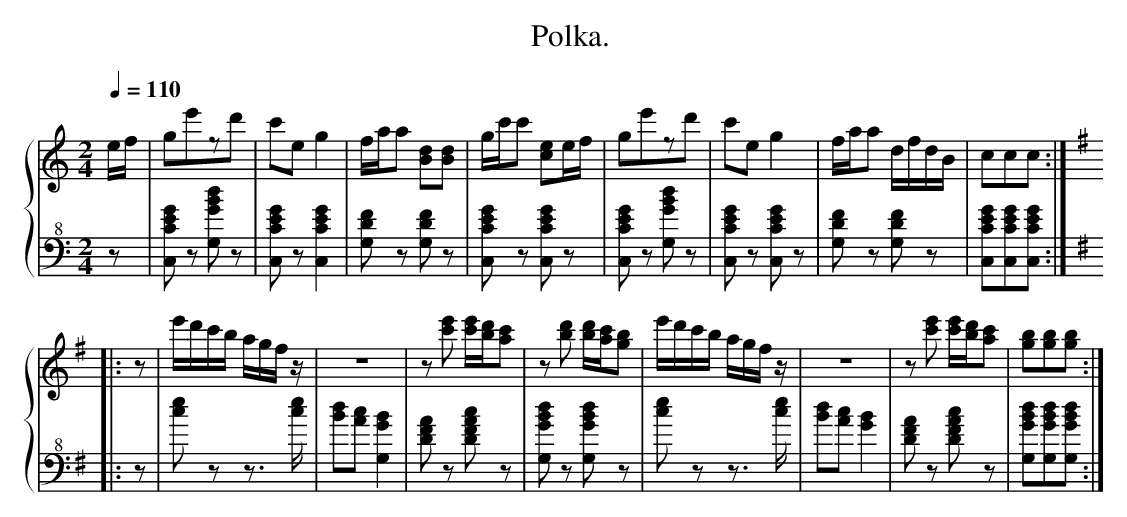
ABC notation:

X:1
T:Polka.
M:2/4
L:1/8
Q:1/4 = 110
%%staves {RH LH}
V: RH clef=treble
V: LH clef=bass+8 octave=1
K:C
[V: RH] e/f/ | ge'zd'                     | c'e g2                     | f/a/a [Bd][Bd]          | g/c'/c' [ce]e/f/            | \
[V: LH] z    | [C,,C,E,G,] z [G,,G,B,D] z | [C,,C,E,G,] z [C,,C,E,G,]2 | [G,,D,F,] z [G,,D,F,] z | [C,,C,E,G,] z [C,,C,E,G,] z | \
[V: RH] ge'zd'                     | c'e g2                      | f/a/a d/f/d/B/          | ccc                               :|
K:G
|:[V: LH] [C,,C,E,G,] z [G,,G,B,D] z | [C,,C,E,G,] z [C,,C,E,G,] z | [G,,D,F,] z [G,,D,F,] z | [C,,C,E,G,][C,,C,E,G,][C,,C,E,G,] :|
K:G
|:%
[V: RH] z | e'/d'/c'/b/ a/g/f/z/ | z4                    | z[c'e'] [c'e']/[bd']/[ac'] | z[bd'] [bd']/[ac']/[gb]   | e'/d'/c'/b/ a/g/f/z/ | \
[V: LH] z | [CE] z z>[CE]        | [B,D][A,C] [G,,G,B,]2 | [D,F,A,] z [D,F,A,C] z     | [G,,G,B,D] z [G,,G,B,D] z | [CE] z z>[CE]        | \
[V: RH] z4                 | z[c'e'] [c'e']/[bd']/[ac'] | [gb][gb][gb]                   :|
[V: LH] [B,D][A,C] [G,B,]2 | [D,F,A,] z [D,F,A,C] z     | [G,,G,B,D][G,,G,B,D][G,,G,B,D] :|
